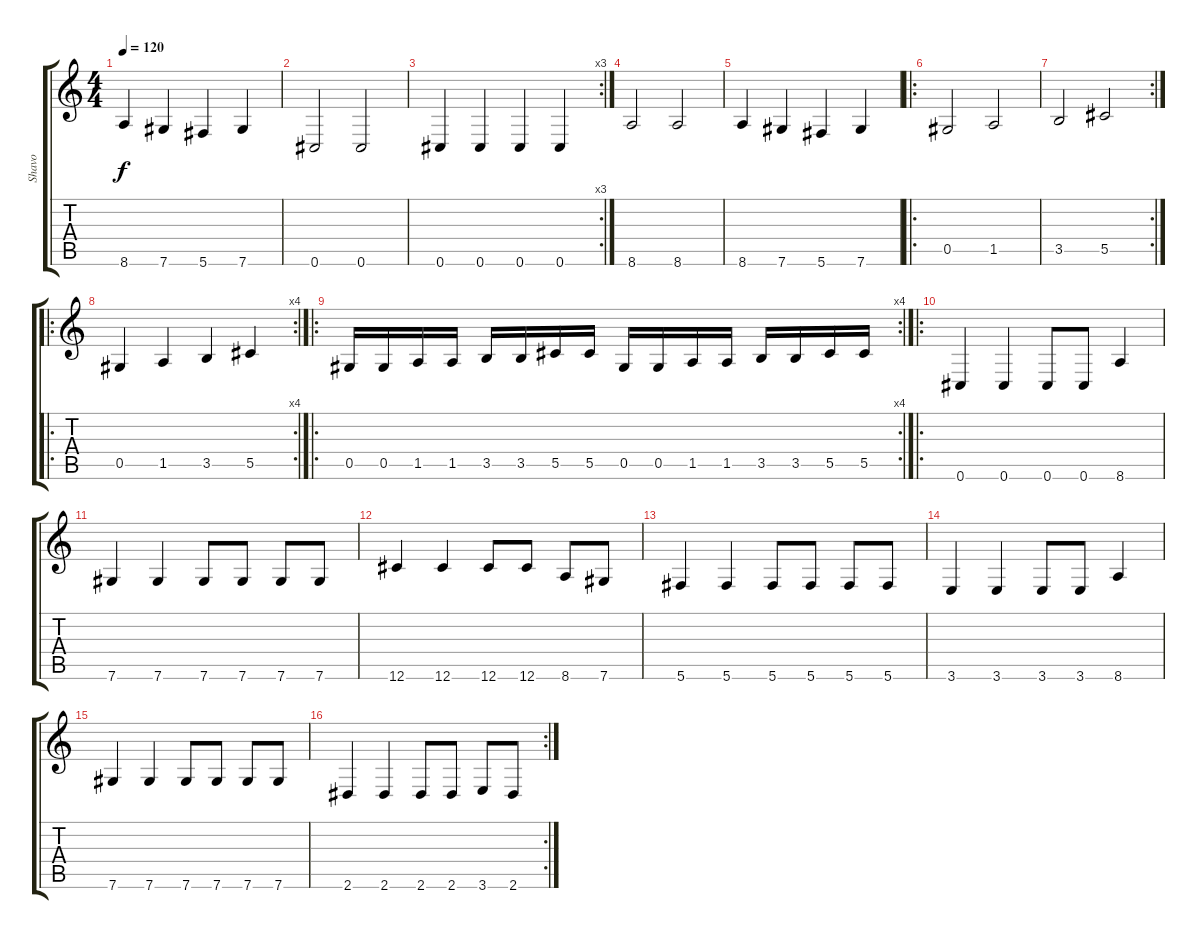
\track ("Shavo" "Shavo") {instrument electricbasspick}
\staff {score tabs}
\tuning (Eb4 Bb3 Gb3 Db3 Ab2 Db2) {hide}
\ts (4 4)
\tempo 120
\clef g2
\ks c
8.6.4{dy f} 7.6.4 5.6.4 7.6.4 |
0.6.2 0.6.2 |
\rc 3
0.6.4 0.6.4 0.6.4 0.6.4 |
8.6.2 8.6.2 |
8.6.4 7.6.4 5.6.4 7.6.4 |
\ro
0.5.2 1.5.2 |
\rc 2
3.5.2 5.5.2 |
\ro
\rc 4
0.5.4 1.5.4 3.5.4 5.5.4 |
\ro
\rc 4
0.5.16 0.5.16 1.5.16 1.5.16 3.5.16 3.5.16 5.5.16 5.5.16 0.5.16 0.5.16 1.5.16 1.5.16 3.5.16 3.5.16 5.5.16 5.5.16 |
\ro
0.6.4 0.6.4 0.6.8 0.6.8 8.6.4 |
7.6.4 7.6.4 7.6.8 7.6.8 7.6.8 7.6.8 |
12.6.4 12.6.4 12.6.8 12.6.8 8.6.8 7.6.8 |
5.6.4 5.6.4 5.6.8 5.6.8 5.6.8 5.6.8 |
3.6.4 3.6.4 3.6.8 3.6.8 8.6.4 |
7.6.4 7.6.4 7.6.8 7.6.8 7.6.8 7.6.8 |
\rc 2
2.6.4 2.6.4 2.6.8 2.6.8 3.6.8 2.6.8
